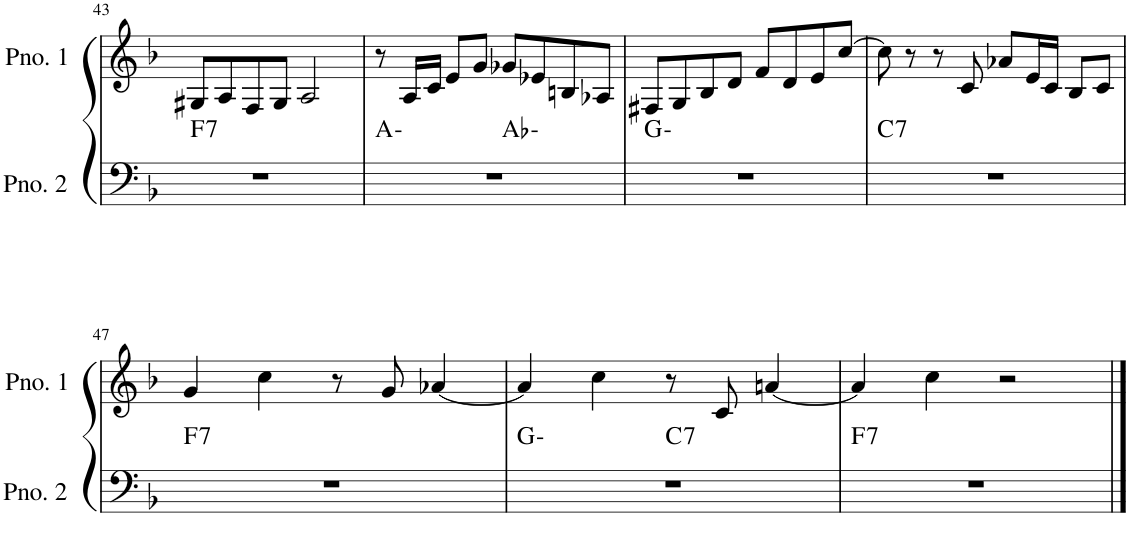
**kern	**harte	**kern
*part2	*part2	*part1
*staff2	*	*staff1
*I"ピアノ 2	*	*I"ピアノ 1
!!LO:PB:g=z
*clefF4	*	*clefG2
*k[b-]	*	*k[b-]
*M4/4	*	*M4/4
=43	=43	=43
!	!LO:H:kt=7	!
1r	F:7	8G#X/L
.	.	8A/
.	.	8F/
.	.	8G#/J
.	.	2A/
=44	=44	=44
*^	*	*
1r	2ryy	A:min	8r
.	.	.	16A/LL
.	.	.	16c/JJ
.	.	.	8e/L
.	.	.	8g/J
.	2ryy	Ab:min	8g-X/L
.	.	.	8e-X/
.	.	.	8Bn/
.	.	.	8A-X/J
*v	*v	*	*
=45	=45	=45
1r	G:min	8F#X/L
.	.	8G/
.	.	8B-/
.	.	8d/J
.	.	8f/L
.	.	8d/
.	.	8e/
.	.	[8cc/J
=46	=46	=46
!	!LO:H:kt=7	!
1r	C:7	8cc\]
.	.	8r
.	.	8r
.	.	8c/
.	.	8a-X/L
.	.	16e/L
.	.	16c/JJ
.	.	8B-/L
.	.	8c/J
!!LO:LB:g=z
=47	=47	=47
!	!LO:H:kt=7	!
1r	F:7	4g/
.	.	4cc\
.	.	8r
.	.	8g/
.	.	[4a-X/
=48	=48	=48
*^	*	*
1r	2ryy	G:min	4a-/]
.	.	.	4cc\
!	!	!LO:H:kt=7	!
.	2ryy	C:7	8r
.	.	.	8c/
.	.	.	[4an/
=49	=49	=49	=49
!	!	!LO:H:kt=7	!
*v	*v	*	*
1r	F:7	4a/]
.	.	4cc\
.	.	2r
==	==	==
*-	*-	*-
